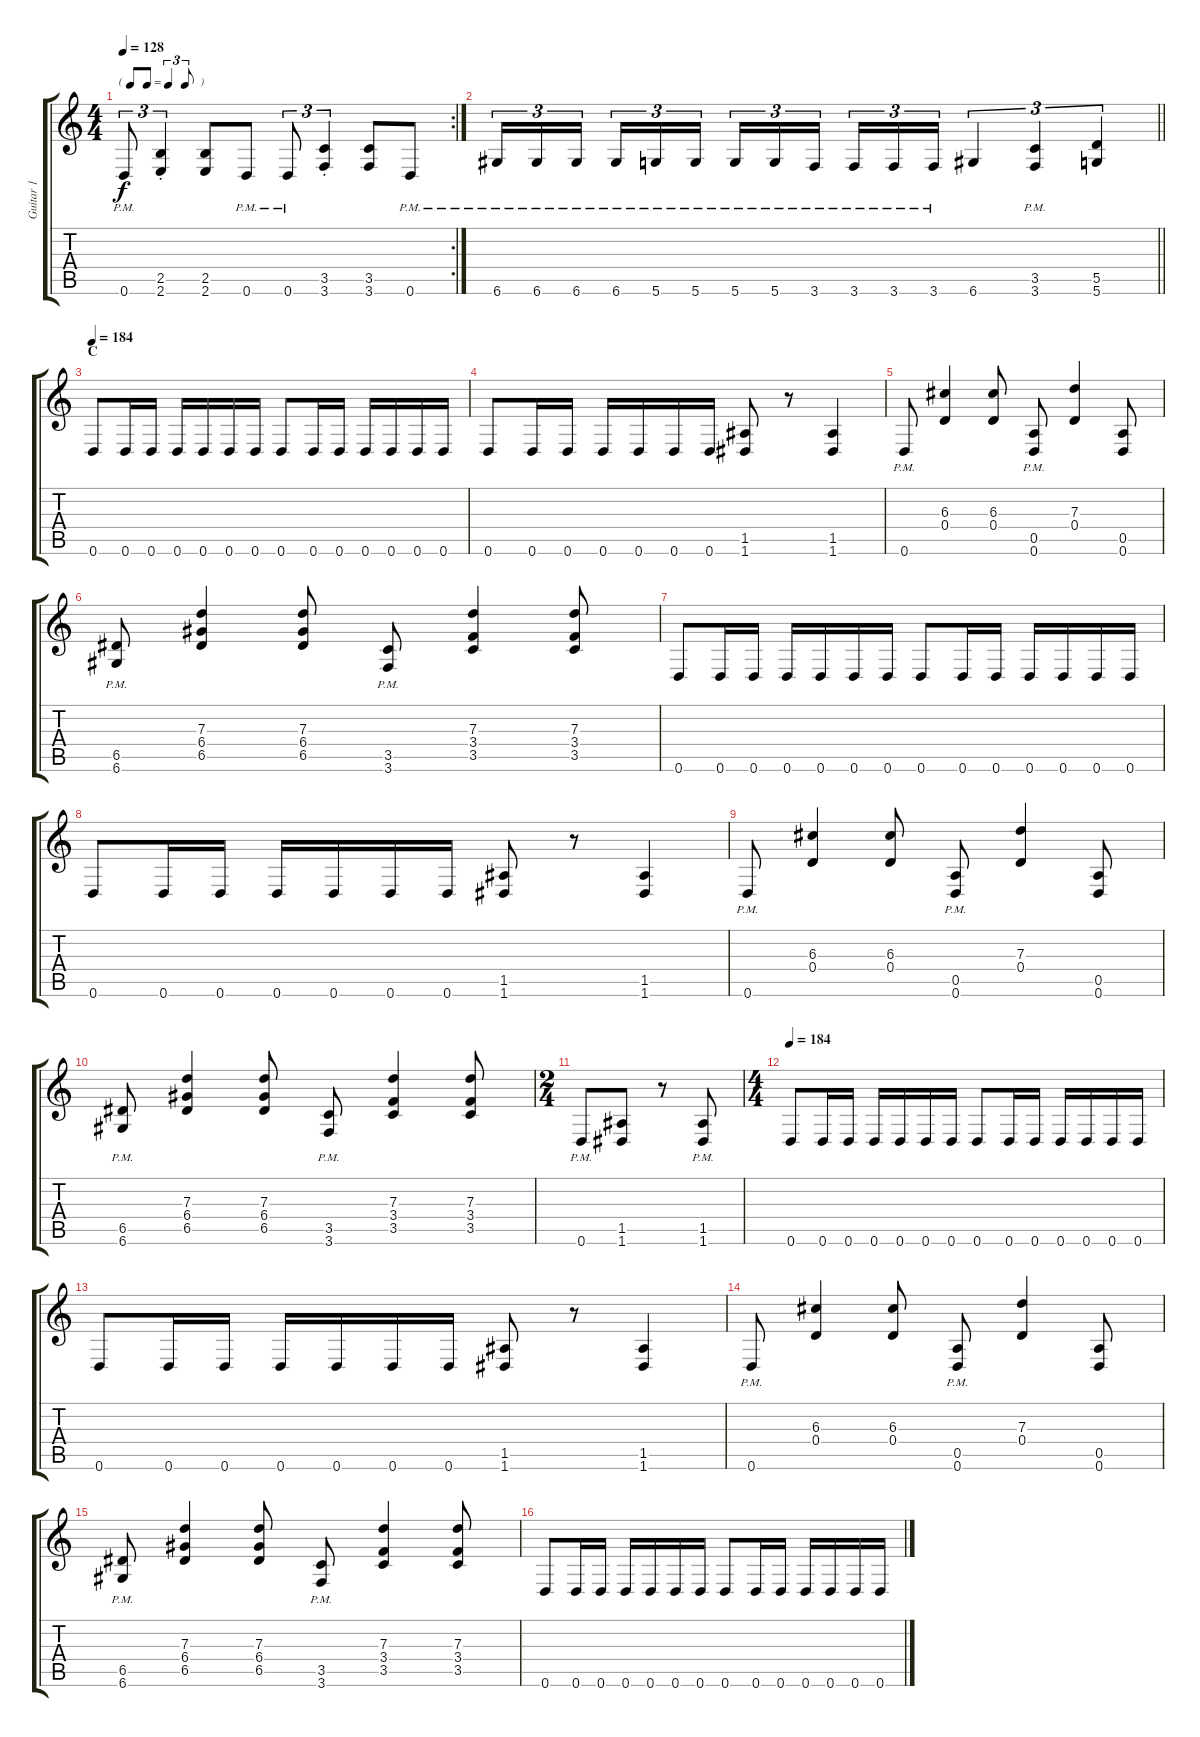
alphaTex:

\track ("Guitar 1" "Guitar 1") {instrument distortionguitar}
\staff {score tabs}
\tuning (E4 B3 G3 D3 A2 D2) {hide}
\rc 2
\ts (4 4)
\tf triplet8th
\tempo 128
\clef g2
\ks c
0.6{pm}.8{tu (3 2) dy f} (2.5{st} 2.6{st}).4{tu (3 2)} (2.5 2.6).8 0.6{pm}.8 0.6{pm}.8{tu (3 2)} (3.5{st} 3.6{st}).4{tu (3 2)} (3.5 3.6).8 0.6{pm}.8 |
\barLineRight lightlight
6.6{pm}.16{tu (3 2)} 6.6{pm}.16{tu (3 2)} 6.6{pm}.16{tu (3 2) beam splitsecondary} 6.6{pm}.16{tu (3 2)} 5.6{pm}.16{tu (3 2)} 5.6{pm}.16{tu (3 2)} 5.6{pm}.16{tu (3 2)} 5.6{pm}.16{tu (3 2)} 3.6{pm}.16{tu (3 2) beam splitsecondary} 3.6{pm}.16{tu (3 2)} 3.6{pm}.16{tu (3 2)} 3.6{pm}.16{tu (3 2)} 6.6.4{tu (3 2)} (3.5{pm} 3.6{pm}).4{tu (3 2)} (5.5 5.6).4{tu (3 2)} |
\section ("" "C")
\tempo 184
0.6.8 0.6.16 0.6.16 0.6.16 0.6.16 0.6.16 0.6.16 0.6.8 0.6.16 0.6.16 0.6.16 0.6.16 0.6.16 0.6.16 |
0.6.8 0.6.16 0.6.16 0.6.16 0.6.16 0.6.16 0.6.16 (1.5 1.6).8 r.8 (1.5 1.6).4 |
0.6{pm}.8 (6.3 0.4).4 (6.3 0.4).8 (0.5{pm} 0.6{pm}).8 (7.3 0.4).4 (0.5 0.6).8 |
(6.5{pm} 6.6{pm}).8 (7.3 6.4 6.5).4 (7.3 6.4 6.5).8 (3.5{pm} 3.6{pm}).8 (7.3 3.4 3.5).4 (7.3 3.4 3.5).8 |
0.6.8 0.6.16 0.6.16 0.6.16 0.6.16 0.6.16 0.6.16 0.6.8 0.6.16 0.6.16 0.6.16 0.6.16 0.6.16 0.6.16 |
0.6.8 0.6.16 0.6.16 0.6.16 0.6.16 0.6.16 0.6.16 (1.5 1.6).8 r.8 (1.5 1.6).4 |
0.6{pm}.8 (6.3 0.4).4 (6.3 0.4).8 (0.5{pm} 0.6{pm}).8 (7.3 0.4).4 (0.5 0.6).8 |
(6.5{pm} 6.6{pm}).8 (7.3 6.4 6.5).4 (7.3 6.4 6.5).8 (3.5{pm} 3.6{pm}).8 (7.3 3.4 3.5).4 (7.3 3.4 3.5).8 |
\ts (2 4)
0.6{pm}.8 (1.5 1.6).8 r.8 (1.5{pm} 1.6{pm}).8 |
\ts (4 4)
\tempo 184
0.6.8 0.6.16 0.6.16 0.6.16 0.6.16 0.6.16 0.6.16 0.6.8 0.6.16 0.6.16 0.6.16 0.6.16 0.6.16 0.6.16 |
0.6.8 0.6.16 0.6.16 0.6.16 0.6.16 0.6.16 0.6.16 (1.5 1.6).8 r.8 (1.5 1.6).4 |
0.6{pm}.8 (6.3 0.4).4 (6.3 0.4).8 (0.5{pm} 0.6{pm}).8 (7.3 0.4).4 (0.5 0.6).8 |
(6.5{pm} 6.6{pm}).8 (7.3 6.4 6.5).4 (7.3 6.4 6.5).8 (3.5{pm} 3.6{pm}).8 (7.3 3.4 3.5).4 (7.3 3.4 3.5).8 |
0.6.8 0.6.16 0.6.16 0.6.16 0.6.16 0.6.16 0.6.16 0.6.8 0.6.16 0.6.16 0.6.16 0.6.16 0.6.16 0.6.16
